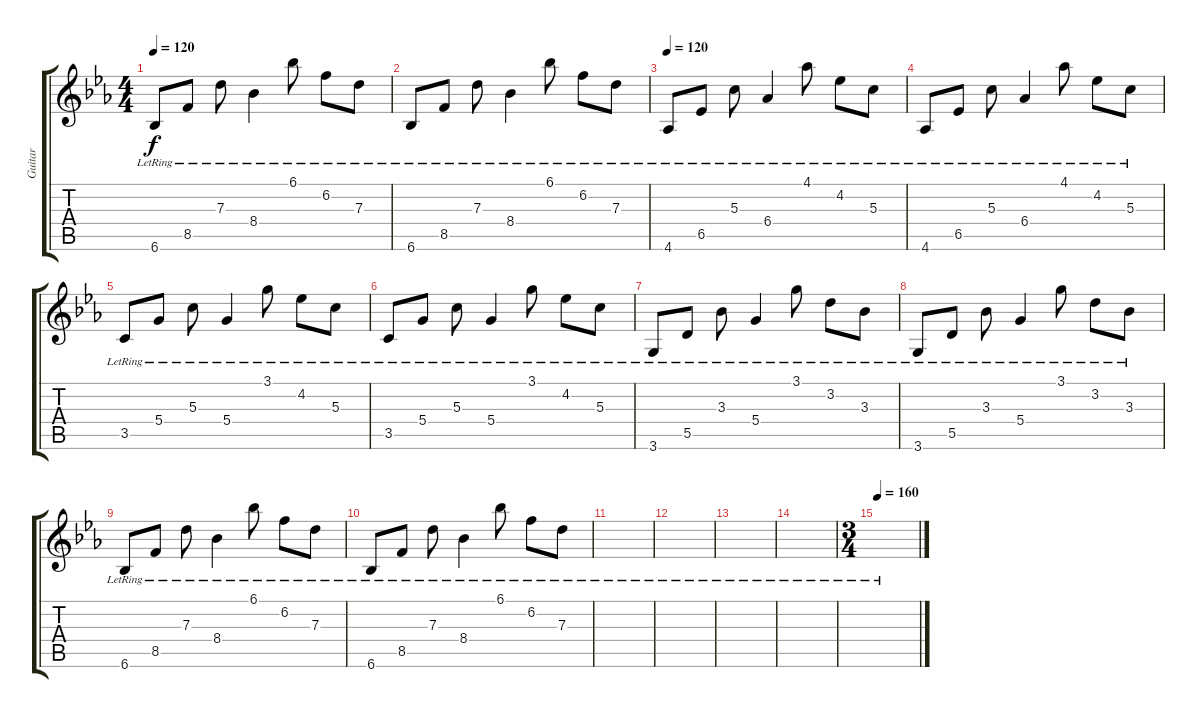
\track ("Guitar" "Guitar") {instrument distortionguitar}
\staff {score tabs}
\tuning (E4 B3 G3 D3 A2 E2) {hide}
\ts (4 4)
\tempo 120
\clef g2
\ks eb
6.6{lr}.8{dy f} 8.5{lr}.8 7.3{lr}.8 8.4{lr}.4 6.1{lr}.8 6.2{lr}.8 7.3{lr}.8 |
6.6{lr}.8 8.5{lr}.8 7.3{lr}.8 8.4{lr}.4 6.1{lr}.8 6.2{lr}.8 7.3{lr}.8 |
\tempo 120
4.6{lr}.8{volume 14 instrument electricguitarjazz} 6.5{lr}.8 5.3{lr}.8 6.4{lr}.4 4.1{lr}.8 4.2{lr}.8 5.3{lr}.8 |
4.6{lr}.8 6.5{lr}.8 5.3{lr}.8 6.4{lr}.4 4.1{lr}.8 4.2{lr}.8 5.3{lr}.8 |
3.5{lr}.8 5.4{lr}.8 5.3{lr}.8 5.4{lr}.4 3.1{lr}.8 4.2{lr}.8 5.3{lr}.8 |
3.5{lr}.8 5.4{lr}.8 5.3{lr}.8 5.4{lr}.4 3.1{lr}.8 4.2{lr}.8 5.3{lr}.8 |
3.6{lr}.8 5.5{lr}.8 3.3{lr}.8 5.4{lr}.4 3.1{lr}.8 3.2{lr}.8 3.3{lr}.8 |
3.6{lr}.8 5.5{lr}.8 3.3{lr}.8 5.4{lr}.4 3.1{lr}.8 3.2{lr}.8 3.3{lr}.8 |
6.6{lr}.8 8.5{lr}.8 7.3{lr}.8 8.4{lr}.4 6.1{lr}.8 6.2{lr}.8 7.3{lr}.8 |
6.6{lr}.8 8.5{lr}.8 7.3{lr}.8 8.4{lr}.4 6.1{lr}.8 6.2{lr}.8 7.3{lr}.8 |
|
|
|
|
\ts (3 4)
\tempo 160
